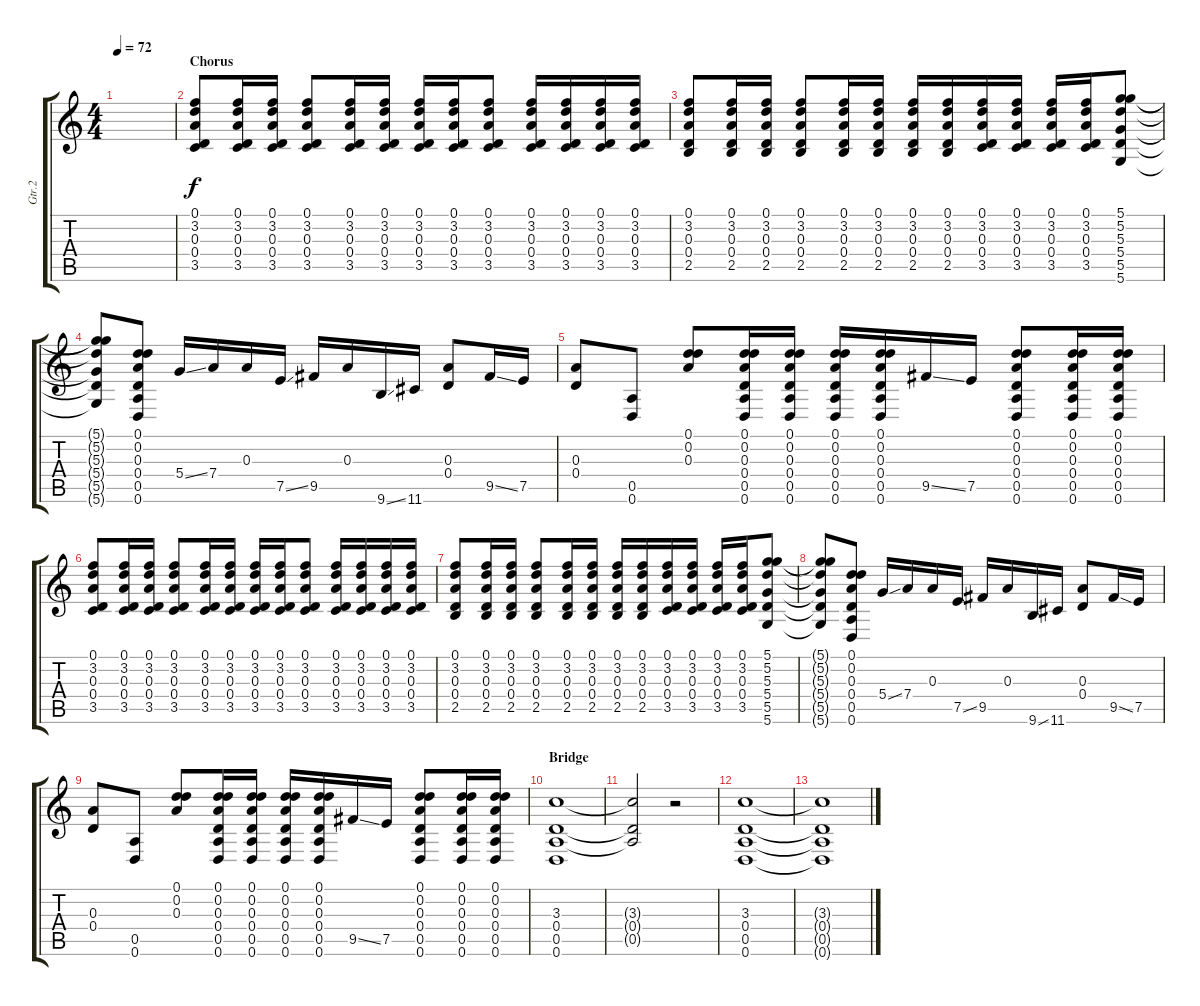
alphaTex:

\track ("Gtr.2" "Gtr.2") {instrument distortionguitar}
\staff {score tabs}
\tuning (D4 D4 A3 D3 A2 D2) {hide}
\ts (4 4)
\tempo 72
\clef g2
\ks c
|
\section ("" "Chorus")
(0.1 3.2 0.3 0.4 3.5).8 (0.1 3.2 0.3 0.4 3.5).16 (0.1 3.2 0.3 0.4 3.5).16 (0.1 3.2 0.3 0.4 3.5).8 (0.1 3.2 0.3 0.4 3.5).16 (0.1 3.2 0.3 0.4 3.5).16 (0.1 3.2 0.3 0.4 3.5).16 (0.1 3.2 0.3 0.4 3.5).16 (0.1 3.2 0.3 0.4 3.5).8 (0.1 3.2 0.3 0.4 3.5).16 (0.1 3.2 0.3 0.4 3.5).16 (0.1 3.2 0.3 0.4 3.5).16 (0.1 3.2 0.3 0.4 3.5).16 |
(0.1 3.2 0.3 0.4 2.5).8 (0.1 3.2 0.3 0.4 2.5).16 (0.1 3.2 0.3 0.4 2.5).16 (0.1 3.2 0.3 0.4 2.5).8 (0.1 3.2 0.3 0.4 2.5).16 (0.1 3.2 0.3 0.4 2.5).16 (0.1 3.2 0.3 0.4 2.5).16 (0.1 3.2 0.3 0.4 2.5).16 (0.1 3.2 0.3 0.4 3.5).16 (0.1 3.2 0.3 0.4 3.5).16 (0.1 3.2 0.3 0.4 3.5).16 (0.1 3.2 0.3 0.4 3.5).16 (5.1 5.2 5.3 5.4 5.5 5.6).8 |
(5.1{t} 5.2{t} 5.3{t} 5.4{t} 5.5{t} 5.6{t}).8 (0.1 0.2 0.3 0.4 0.5 0.6).8 5.4{ss}.16 7.4.16 0.3.16 7.5{ss}.16 9.5.16 0.3.16 9.6{ss}.16 11.6.16 (0.3 0.4).8 9.5{ss}.16 7.5.16 |
(0.3 0.4).8 (0.5 0.6).8 (0.1 0.2 0.3).8 (0.1 0.2 0.3 0.4 0.5 0.6).16 (0.1 0.2 0.3 0.4 0.5 0.6).16 (0.1 0.2 0.3 0.4 0.5 0.6).16 (0.1 0.2 0.3 0.4 0.5 0.6).16 9.5{ss}.16 7.5.16 (0.1 0.2 0.3 0.4 0.5 0.6).8 (0.1 0.2 0.3 0.4 0.5 0.6).16 (0.1 0.2 0.3 0.4 0.5 0.6).16 |
(0.1 3.2 0.3 0.4 3.5).8 (0.1 3.2 0.3 0.4 3.5).16 (0.1 3.2 0.3 0.4 3.5).16 (0.1 3.2 0.3 0.4 3.5).8 (0.1 3.2 0.3 0.4 3.5).16 (0.1 3.2 0.3 0.4 3.5).16 (0.1 3.2 0.3 0.4 3.5).16 (0.1 3.2 0.3 0.4 3.5).16 (0.1 3.2 0.3 0.4 3.5).8 (0.1 3.2 0.3 0.4 3.5).16 (0.1 3.2 0.3 0.4 3.5).16 (0.1 3.2 0.3 0.4 3.5).16 (0.1 3.2 0.3 0.4 3.5).16 |
(0.1 3.2 0.3 0.4 2.5).8 (0.1 3.2 0.3 0.4 2.5).16 (0.1 3.2 0.3 0.4 2.5).16 (0.1 3.2 0.3 0.4 2.5).8 (0.1 3.2 0.3 0.4 2.5).16 (0.1 3.2 0.3 0.4 2.5).16 (0.1 3.2 0.3 0.4 2.5).16 (0.1 3.2 0.3 0.4 2.5).16 (0.1 3.2 0.3 0.4 3.5).16 (0.1 3.2 0.3 0.4 3.5).16 (0.1 3.2 0.3 0.4 3.5).16 (0.1 3.2 0.3 0.4 3.5).16 (5.1 5.2 5.3 5.4 5.5 5.6).8 |
(5.1{t} 5.2{t} 5.3{t} 5.4{t} 5.5{t} 5.6{t}).8 (0.1 0.2 0.3 0.4 0.5 0.6).8 5.4{ss}.16 7.4.16 0.3.16 7.5{ss}.16 9.5.16 0.3.16 9.6{ss}.16 11.6.16 (0.3 0.4).8 9.5{ss}.16 7.5.16 |
(0.3 0.4).8 (0.5 0.6).8 (0.1 0.2 0.3).8 (0.1 0.2 0.3 0.4 0.5 0.6).16 (0.1 0.2 0.3 0.4 0.5 0.6).16 (0.1 0.2 0.3 0.4 0.5 0.6).16 (0.1 0.2 0.3 0.4 0.5 0.6).16 9.5{ss}.16 7.5.16 (0.1 0.2 0.3 0.4 0.5 0.6).8 (0.1 0.2 0.3 0.4 0.5 0.6).16 (0.1 0.2 0.3 0.4 0.5 0.6).16 |
\section ("" "Bridge")
(3.3 0.4 0.5 0.6).1 |
(3.3{t} 0.4{t} 0.5{t}).2 r.2 |
(3.3 0.4 0.5 0.6).1 |
(3.3{t} 0.4{t} 0.5{t} 0.6{t}).1
